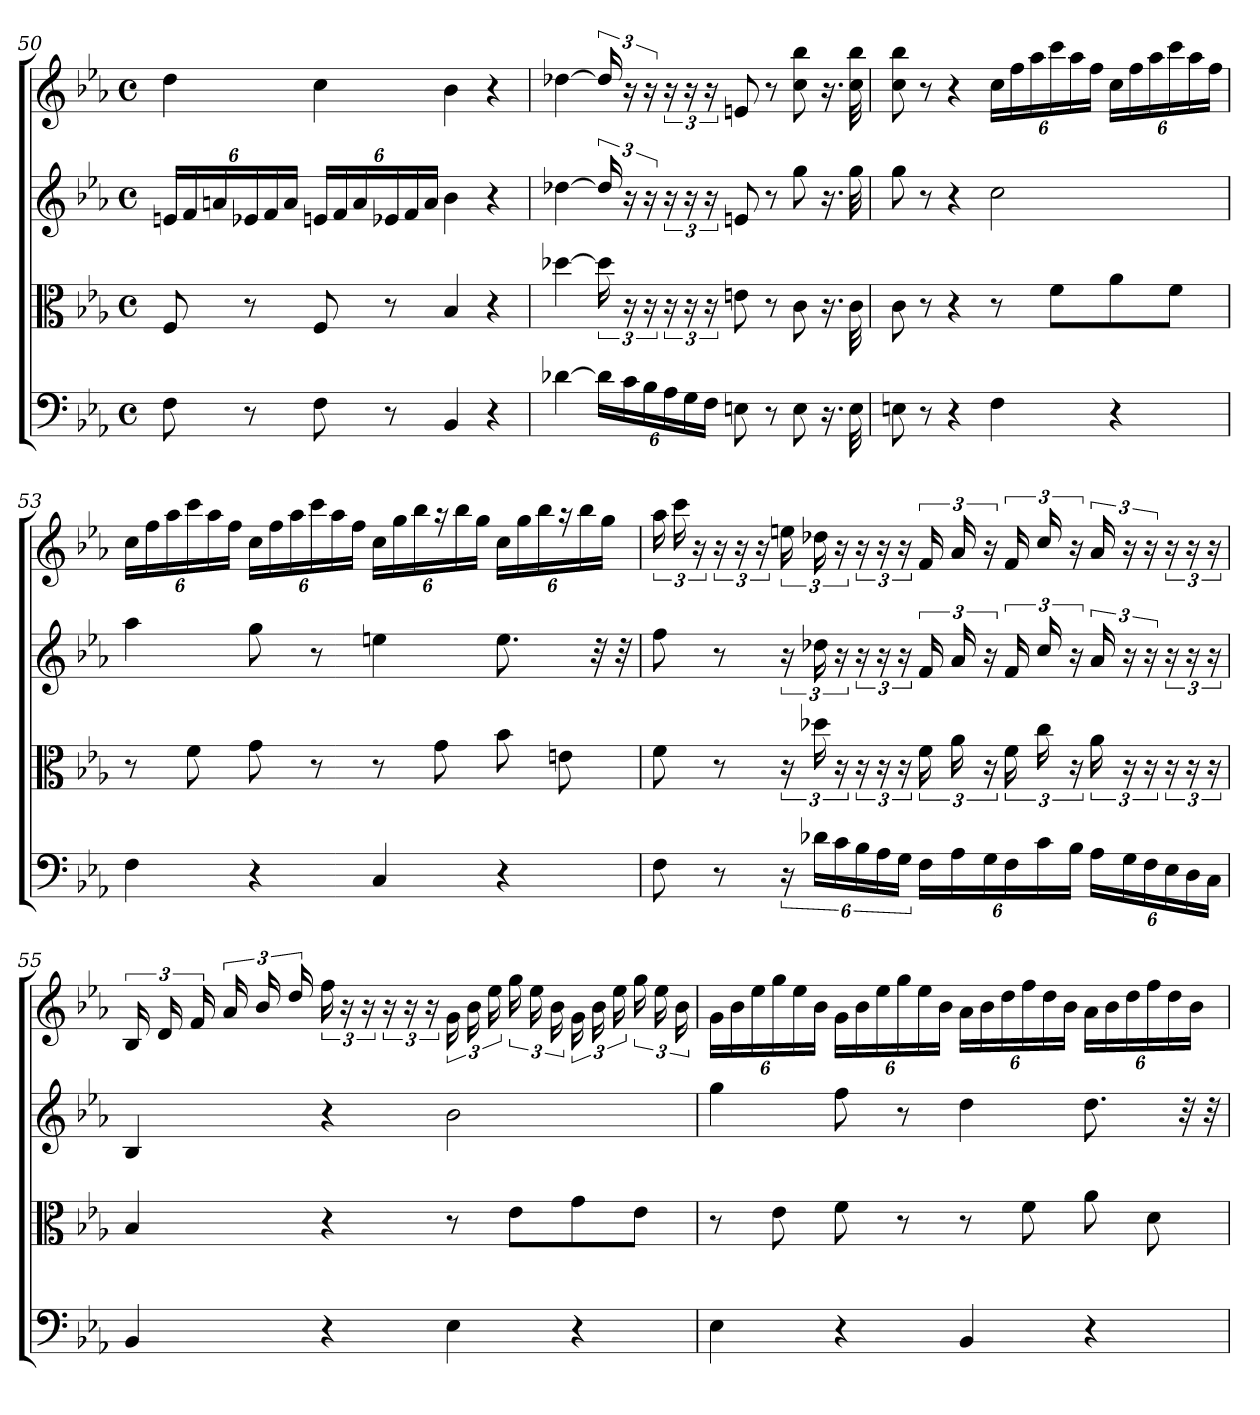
**kern	**kern	**kern	**kern
*part4	*part3	*part2	*part1
*staff4	*staff3	*staff2	*staff1
*clefF4	*clefC3	*clefG2	*clefG2
*k[b-e-a-]	*k[b-e-a-]	*k[b-e-a-]	*k[b-e-a-]
*c:	*c:	*c:	*c:
*M4/4	*M4/4	*M4/4	*M4/4
*met(c)	*met(c)	*met(c)	*met(c)
=50	=50	=50	=50
8F\	8F/	24en/LL	4dd\
.	.	24f/	.
.	.	24an/	.
8r	8r	24e-X/	.
.	.	24f/	.
.	.	24a/JJ	.
8F\	8F/	24en/LL	4cc\
.	.	24f/	.
.	.	24a/	.
8r	8r	24e-X/	.
.	.	24f/	.
.	.	24a/JJ	.
4BB-/	4B-/	4b-\	4b-\
4r	4r	4r	4r
=51	=51	=51	=51
[4d-X\	[4dd-X\	[4dd-X\	[4dd-X\
24d-\LL]	24dd-\]	24dd-/]	24dd-/]
24c\	24r	24r	24r
24B-\	24r	24r	24r
24A-\	24r	24r	24r
24G\	24r	24r	24r
24F\JJ	24r	24r	24r
8En\	8en\	8en/	8en/
8r	8r	8r	8r
8E\	8c\	8gg\	8cc\ 8bb-\
16.r	16.r	16.r	16.r
32E\	32c\	32gg\	32cc\ 32bb-\
=52	=52	=52	=52
8En\	8c\	8gg\	8cc\ 8bb-\
8r	8r	8r	8r
4r	4r	4r	4r
4F\	8r	2cc\	24cc\LL
.	.	.	24ff\
.	.	.	24aa-\
.	8f\L	.	24ccc\
.	.	.	24aa-\
.	.	.	24ff\JJ
4r	8a-\	.	24cc\LL
.	.	.	24ff\
.	.	.	24aa-\
.	8f\J	.	24ccc\
.	.	.	24aa-\
.	.	.	24ff\JJ
=53	=53	=53	=53
4F\	8r	4aa-\	24cc\LL
.	.	.	24ff\
.	.	.	24aa-\
.	8f\	.	24ccc\
.	.	.	24aa-\
.	.	.	24ff\JJ
4r	8g\	8gg\	24cc\LL
.	.	.	24ff\
.	.	.	24aa-\
.	8r	8r	24ccc\
.	.	.	24aa-\
.	.	.	24ff\JJ
4C/	8r	4een\	24cc\LL
.	.	.	24gg\
.	.	.	24bb-\
.	8g\	.	24r
.	.	.	24bb-\
.	.	.	24gg\JJ
4r	8b-\	8.ee\	24cc\LL
.	.	.	24gg\
.	.	.	24bb-\
.	8en\	.	24r
.	.	.	24bb-\
.	.	32r	.
.	.	.	24gg\JJ
.	.	32r	.
=54	=54	=54	=54
8F\	8f\	8ff\	24aa-\
.	.	.	24ccc\
.	.	.	24r
8r	8r	8r	24r
.	.	.	24r
.	.	.	24r
24r	24r	24r	24een\
24d-X\LL	24dd-X\	24dd-X\	24dd-X\
24c\	24r	24r	24r
24B-\	24r	24r	24r
24A-\	24r	24r	24r
24G\JJ	24r	24r	24r
24F\LL	24f\	24f/	24f/
24A-\	24a-\	24a-/	24a-/
24G\	24r	24r	24r
24F\	24f\	24f/	24f/
24c\	24cc\	24cc/	24cc/
24B-\JJ	24r	24r	24r
24A-\LL	24a-\	24a-/	24a-/
24G\	24r	24r	24r
24F\	24r	24r	24r
24E-\	24r	24r	24r
24D\	24r	24r	24r
24C\JJ	24r	24r	24r
=55	=55	=55	=55
4BB-/	4B-/	4B-/	24B-/
.	.	.	24d/
.	.	.	24f/
.	.	.	24a-/
.	.	.	24b-/
.	.	.	24dd/
4r	4r	4r	24ff\
.	.	.	24r
.	.	.	24r
.	.	.	24r
.	.	.	24r
.	.	.	24r
4E-\	8r	2b-\	24g\
.	.	.	24b-\
.	.	.	24ee-\
.	8e-\L	.	24gg\
.	.	.	24ee-\
.	.	.	24b-\
4r	8g\	.	24g\
.	.	.	24b-\
.	.	.	24ee-\
.	8e-\J	.	24gg\
.	.	.	24ee-\
.	.	.	24b-\
=56	=56	=56	=56
4E-\	8r	4gg\	24g\LL
.	.	.	24b-\
.	.	.	24ee-\
.	8e-\	.	24gg\
.	.	.	24ee-\
.	.	.	24b-\JJ
4r	8f\	8ff\	24g\LL
.	.	.	24b-\
.	.	.	24ee-\
.	8r	8r	24gg\
.	.	.	24ee-\
.	.	.	24b-\JJ
4BB-/	8r	4dd\	24a-\LL
.	.	.	24b-\
.	.	.	24dd\
.	8f\	.	24ff\
.	.	.	24dd\
.	.	.	24b-\JJ
4r	8a-\	8.dd\	24a-\LL
.	.	.	24b-\
.	.	.	24dd\
.	8d\	.	24ff\
.	.	.	24dd\
.	.	32r	.
.	.	.	24b-\JJ
.	.	32r	.
=	=	=	=
*-	*-	*-	*-
